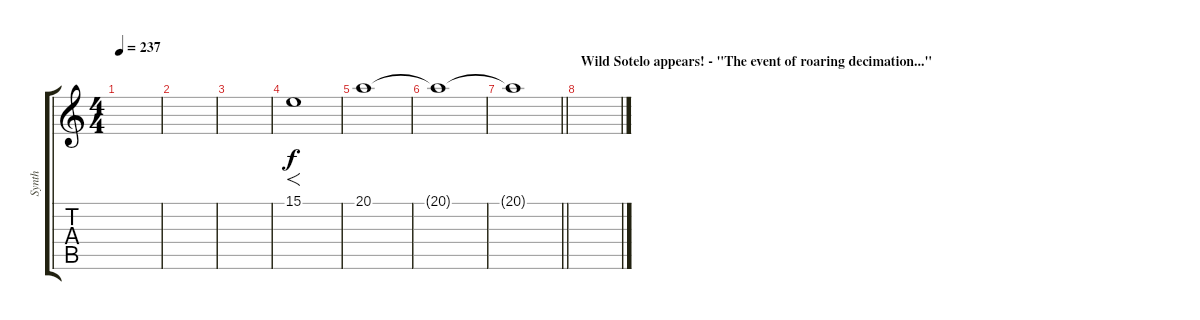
\track ("Synth" "Synth") {instrument acousticgrandpiano}
\staff {score tabs}
\tuning (Db4 Ab3 E3 B2 Gb2 B1) {hide}
\ts (4 4)
\tempo 237
\clef g2
\ks c
|
|
|
15.1.1{f volume 10 instrument stringensemble1} |
20.1.1 |
20.1{t}.1 |
\barLineRight lightlight
20.1{t}.1 |
\section ("" "Wild Sotelo appears! - \"The event of roaring decimation...\"")
